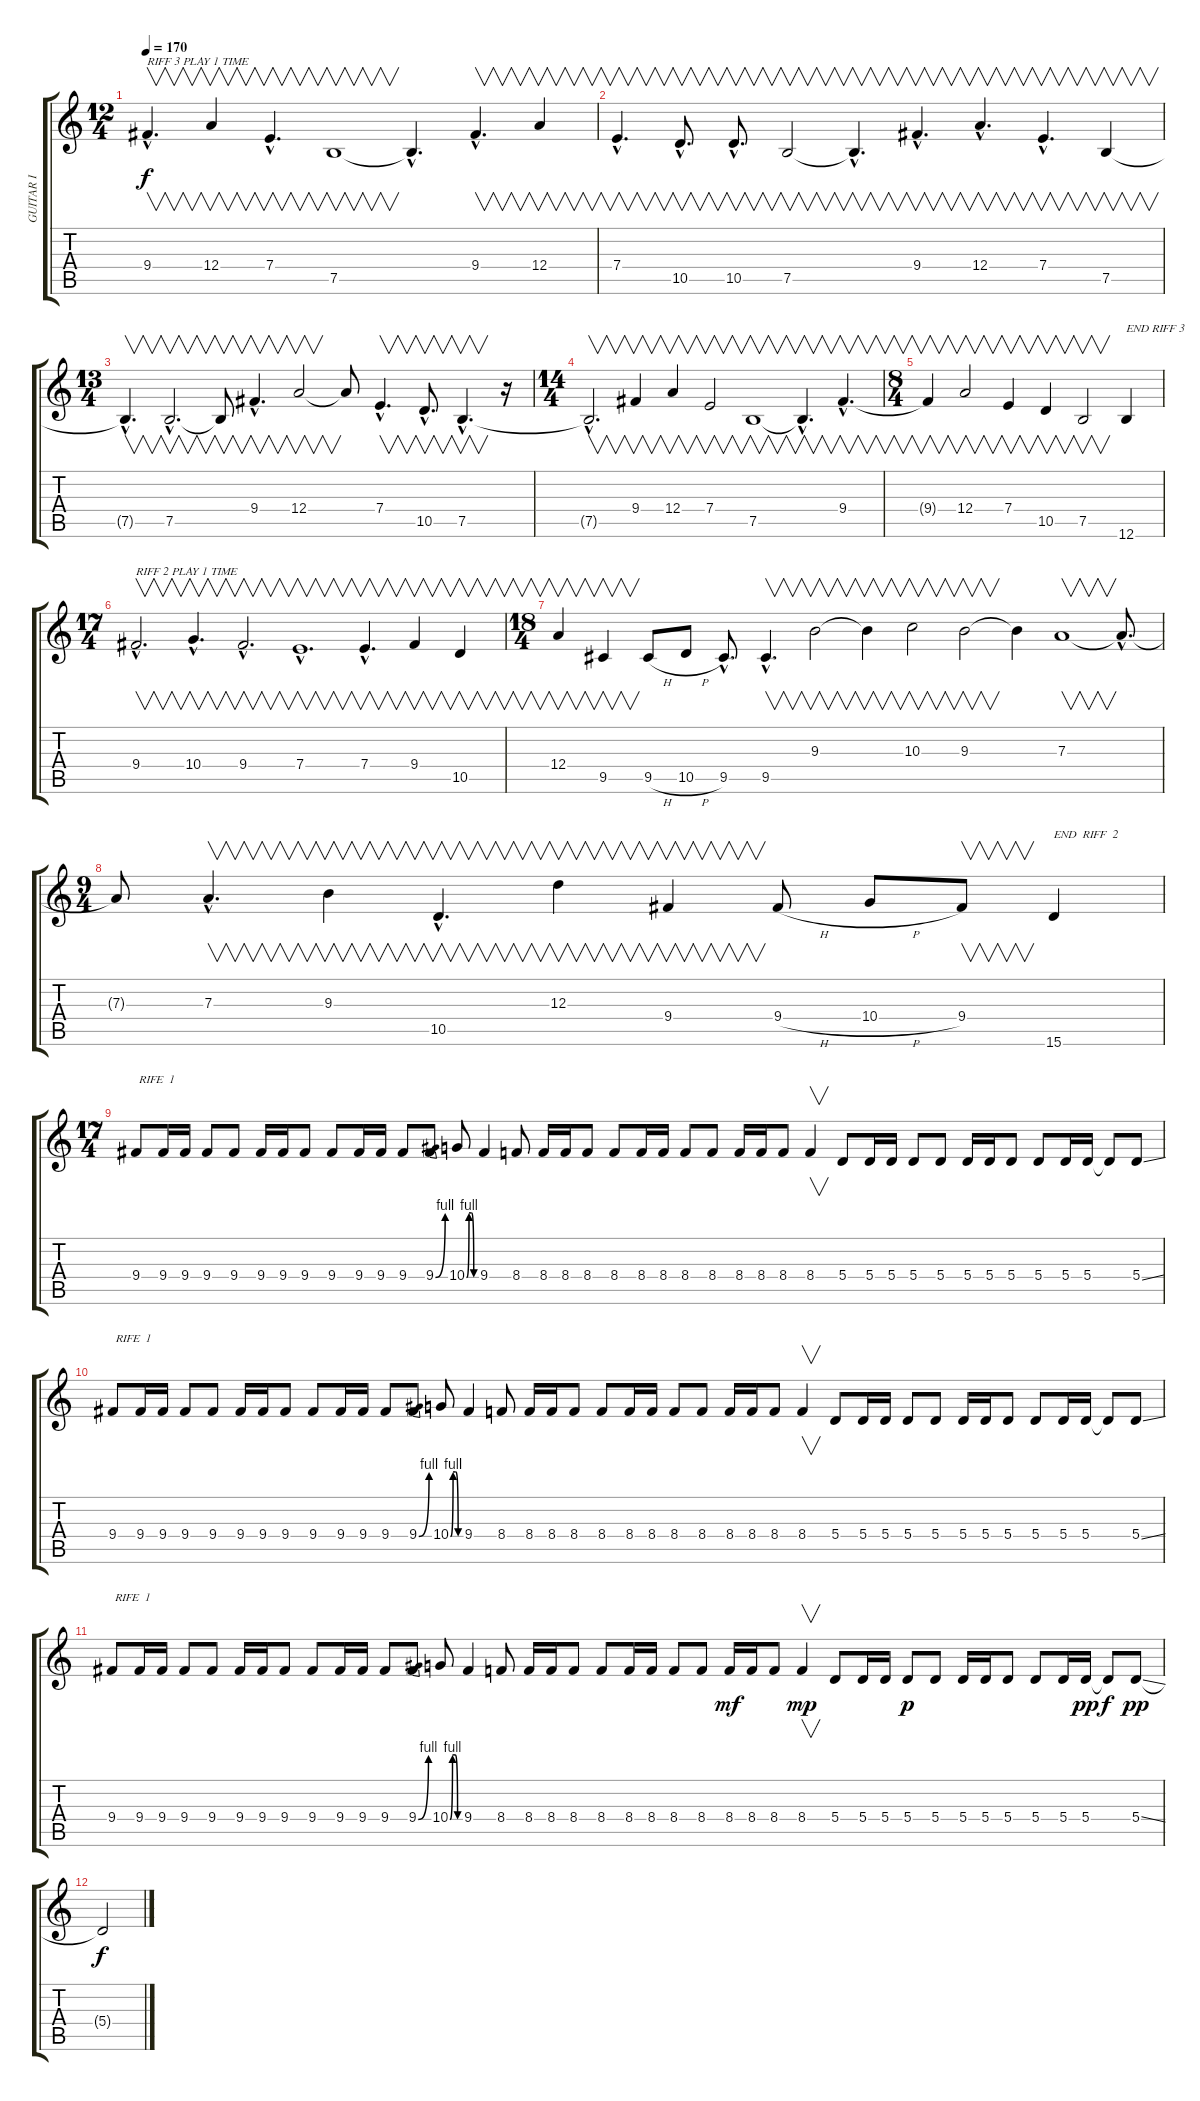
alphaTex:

\track ("GUITAR I" "GUITAR I") {instrument distortionguitar}
\staff {score tabs}
\tuning (B3 Gb3 D3 A2 E2 B1) {hide}
\ts (12 4)
\tempo 170
\clef g2
\ks c
9.4{hac}.4{v d txt "RIFF 3 PLAY 1 TIME " dy f} 12.4.4{v} 7.4{hac}.4{v d} 7.5.1{v} 7.5{hac t}.4{d} 9.4{hac}.4{v d} 12.4.4{v} |
7.4{hac}.4{v d} 10.5{hac}.8{v d} 10.5{hac}.8{v d} 7.5.2{v} 7.5{hac t}.4{v d} 9.4{hac}.4{v d} 12.4{hac}.4{v d} 7.4{hac}.4{v d} 7.5.4{v} |
\ts (13 4)
7.5{hac t}.4{v d} 7.5{hac}.2{v d} 7.5{t}.8{v} 9.4{hac}.4{v d} 12.4.2{v} 12.4{t}.8 7.4{hac}.4{v d} 10.5{hac}.8{v d} 7.5{hac}.4{v d} r.16 |
\ts (14 4)
7.5{hac t}.2{v d} 9.4.4{v} 12.4.4{v} 7.4.2{v} 7.5.1{v} 7.5{hac t}.4{v d} 9.4{hac}.4{v d} |
\ts (8 4)
9.4{t}.4{v} 12.4.2{v} 7.4.4{v} 10.5.4{v} 7.5.2{v} 12.6.4{txt "END RIFF 3"} |
\ts (17 4)
9.4{hac}.2{v d txt "RIFF 2 PLAY 1 TIME "} 10.4{hac}.4{v d} 9.4{hac}.2{v d} 7.4{hac}.1{v d} 7.4{hac}.4{v d} 9.4.4{v} 10.5.4{v} |
\ts (18 4)
12.4.4{v} 9.5.4{v} 9.5{h}.8 10.5{h}.8 9.5{hac}.8{d} 9.5{hac}.4{v d} 9.3.2{v} 9.3{t}.4{v} 10.3.2{v} 9.3.2{v} 9.3{t}.4 7.3.1{v} 7.3{hac t}.8{d} |
\ts (9 4)
7.3{t}.8 7.3{hac}.4{v d} 9.3.4{v} 10.5{hac}.4{v d} 12.3.4{v} 9.4.4{v} 9.4{h}.8 10.4{h}.8 9.4.8{v} 15.6.4{txt "END  RIFF  2"} |
\ts (17 4)
9.4.8{txt " RIFE  1"} 9.4.16 9.4.16 9.4.8 9.4.8 9.4.16 9.4.16 9.4.8 9.4.8 9.4.16 9.4.16 9.4.8 9.4{be (bend 0 0 60 4)}.8 10.4{be (custom 0 0 15 4 30 4 45 0 60 0)}.8 9.4.4 8.4.8 8.4.16 8.4.16 8.4.8 8.4.8 8.4.16 8.4.16 8.4.8 8.4.8 8.4.16 8.4.16 8.4.8 8.4.4{v} 5.4.8 5.4.16 5.4.16 5.4.8 5.4.8 5.4.16 5.4.16 5.4.8 5.4.8 5.4.16 5.4.16 5.4{t}.8 5.4{ss}.8 |
9.4.8{txt " RIFE  1" volume 11} 9.4.16 9.4.16 9.4.8 9.4.8 9.4.16 9.4.16 9.4.8 9.4.8 9.4.16 9.4.16 9.4.8 9.4{be (bend 0 0 60 4)}.8 10.4{be (custom 0 0 15 4 30 4 45 0 60 0)}.8 9.4.4 8.4.8 8.4.16 8.4.16 8.4.8 8.4.8 8.4.16 8.4.16 8.4.8 8.4.8 8.4.16 8.4.16 8.4.8 8.4.4{v} 5.4.8 5.4.16 5.4.16 5.4.8 5.4.8 5.4.16 5.4.16 5.4.8 5.4.8 5.4.16 5.4.16 5.4{t}.8 5.4{ss}.8 |
9.4.8{txt " RIFE  1" volume 8} 9.4.16 9.4.16 9.4.8 9.4.8 9.4.16 9.4.16 9.4.8 9.4.8 9.4.16 9.4.16 9.4.8 9.4{be (bend 0 0 60 4)}.8 10.4{be (custom 0 0 15 4 30 4 45 0 60 0)}.8 9.4.4 8.4.8 8.4.16 8.4.16 8.4.8 8.4.8 8.4.16 8.4.16 8.4.8 8.4.8 8.4.16{dy mf} 8.4.16 8.4.8 8.4.4{v dy mp} 5.4.8 5.4.16 5.4.16 5.4.8{dy p} 5.4.8 5.4.16 5.4.16 5.4.8 5.4.8 5.4.16 5.4.16{dy pp} 5.4{t}.8{dy f} 5.4{ss}.8{dy pp} |
5.4{t}.2{dy f}
